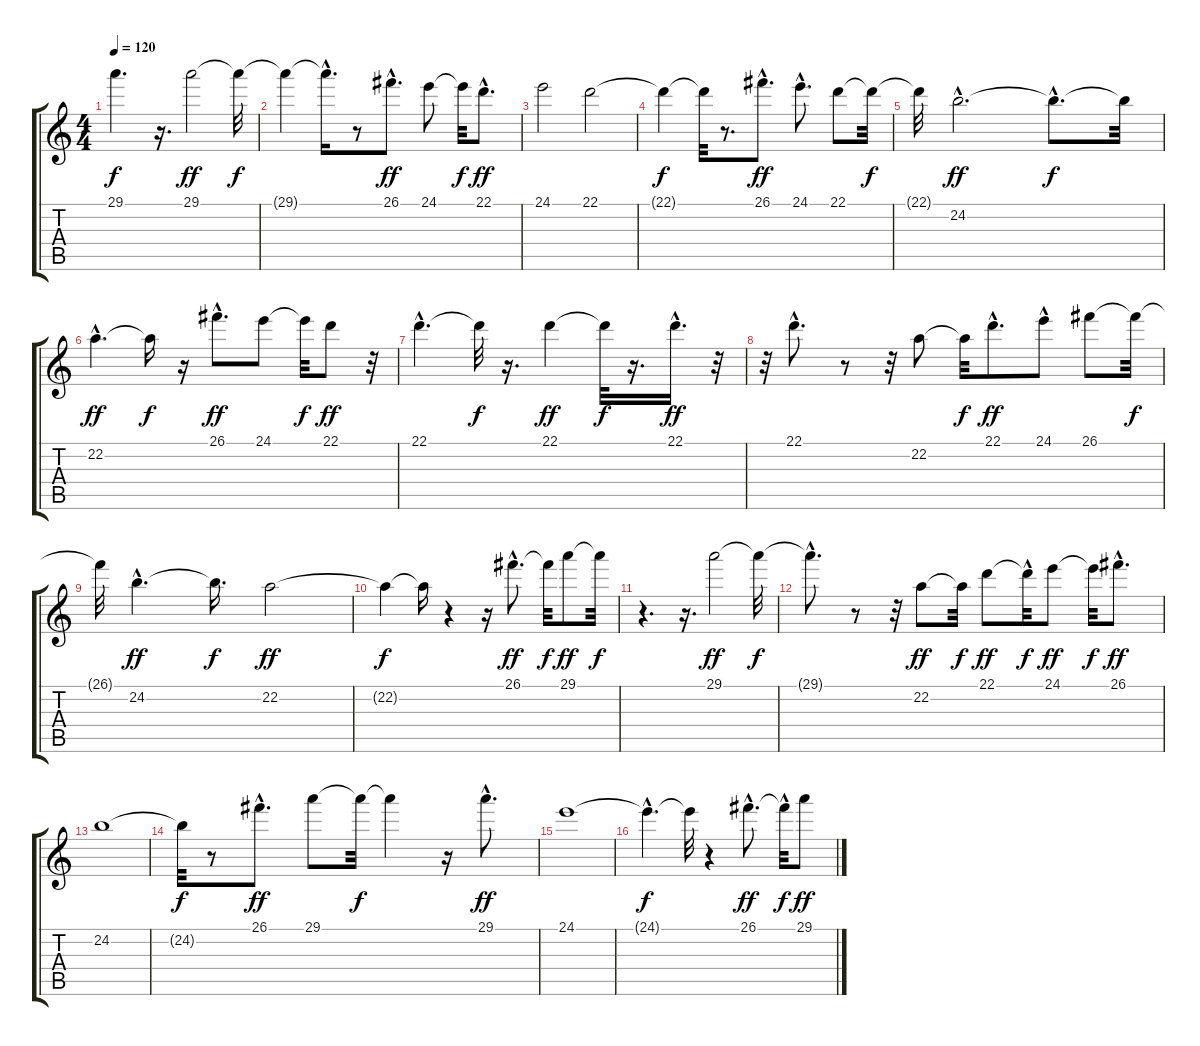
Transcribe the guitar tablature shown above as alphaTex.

\track "" {instrument celesta}
\staff {score tabs}
\tuning (E4 B3 G3 D3 A2 E2) {hide}
\ts (4 4)
\tempo 120
\clef g2
\ks c
29.1{t}.4{d dy f} r.16{d} 29.1.2{dy ff} 29.1{t}.32{dy f} |
29.1{t}.4 29.1{hac t}.16{d} r.8 26.1{hac}.8{d dy ff} 24.1.8 24.1{t}.32{dy f} 22.1{hac}.8{d dy ff} |
24.1.2 22.1.2 |
22.1{t}.4{dy f} 22.1{t}.32 r.8{d} 26.1{hac}.8{d dy ff} 24.1{hac}.8{d} 22.1.8 22.1{t}.32{dy f} |
22.1{t}.32 24.2{hac}.2{d dy ff} 24.2{hac t}.8{d dy f} 24.2{t}.32 |
22.2{hac}.4{d dy ff} 22.2{t}.16{dy f} r.16 26.1{hac}.8{d dy ff} 24.1.8 24.1{t}.32{dy f} 22.1.8{dy ff} r.32 |
22.1{hac}.4{d} 22.1{t}.32{dy f} r.16{d} 22.1.4{dy ff} 22.1{t}.32{dy f} r.16{d} 22.1{hac}.16{d dy ff} r.32 |
r.32 22.1{hac}.8{d} r.8 r.32 22.2.8 22.2{t}.32{dy f} 22.1{hac}.8{d dy ff} 24.1{hac}.8 26.1.8 26.1{t}.32{dy f} |
26.1{t}.32 24.2{hac}.4{d dy ff} 24.2{t}.16{d dy f} 22.2.2{dy ff} |
22.2{t}.4{dy f} 22.2{t}.16 r.4 r.16 26.1{hac}.8{d dy ff} 26.1{t}.32{dy f} 29.1.8{dy ff} 29.1{t}.32{dy f} |
r.4{d} r.16{d} 29.1.2{dy ff} 29.1{t}.32{dy f} |
29.1{hac t}.8{d} r.8 r.32 22.2.8{dy ff} 22.2{t}.32{dy f} 22.1.8{dy ff} 22.1{hac t}.32{dy f} 24.1.8{dy ff} 24.1{t}.32{dy f} 26.1{hac}.8{d dy ff} |
24.2.1 |
24.2{t}.32{dy f} r.8 26.1{hac}.8{d dy ff} 29.1.8 29.1{t}.32{dy f} 29.1{t}.4 r.16 29.1{hac}.8{d dy ff} |
24.1.1 |
24.1{hac t}.4{d dy f} 24.1{t}.32 r.4 26.1{hac}.8{d dy ff} 26.1{hac t}.32{dy f} 29.1.8{dy ff}
